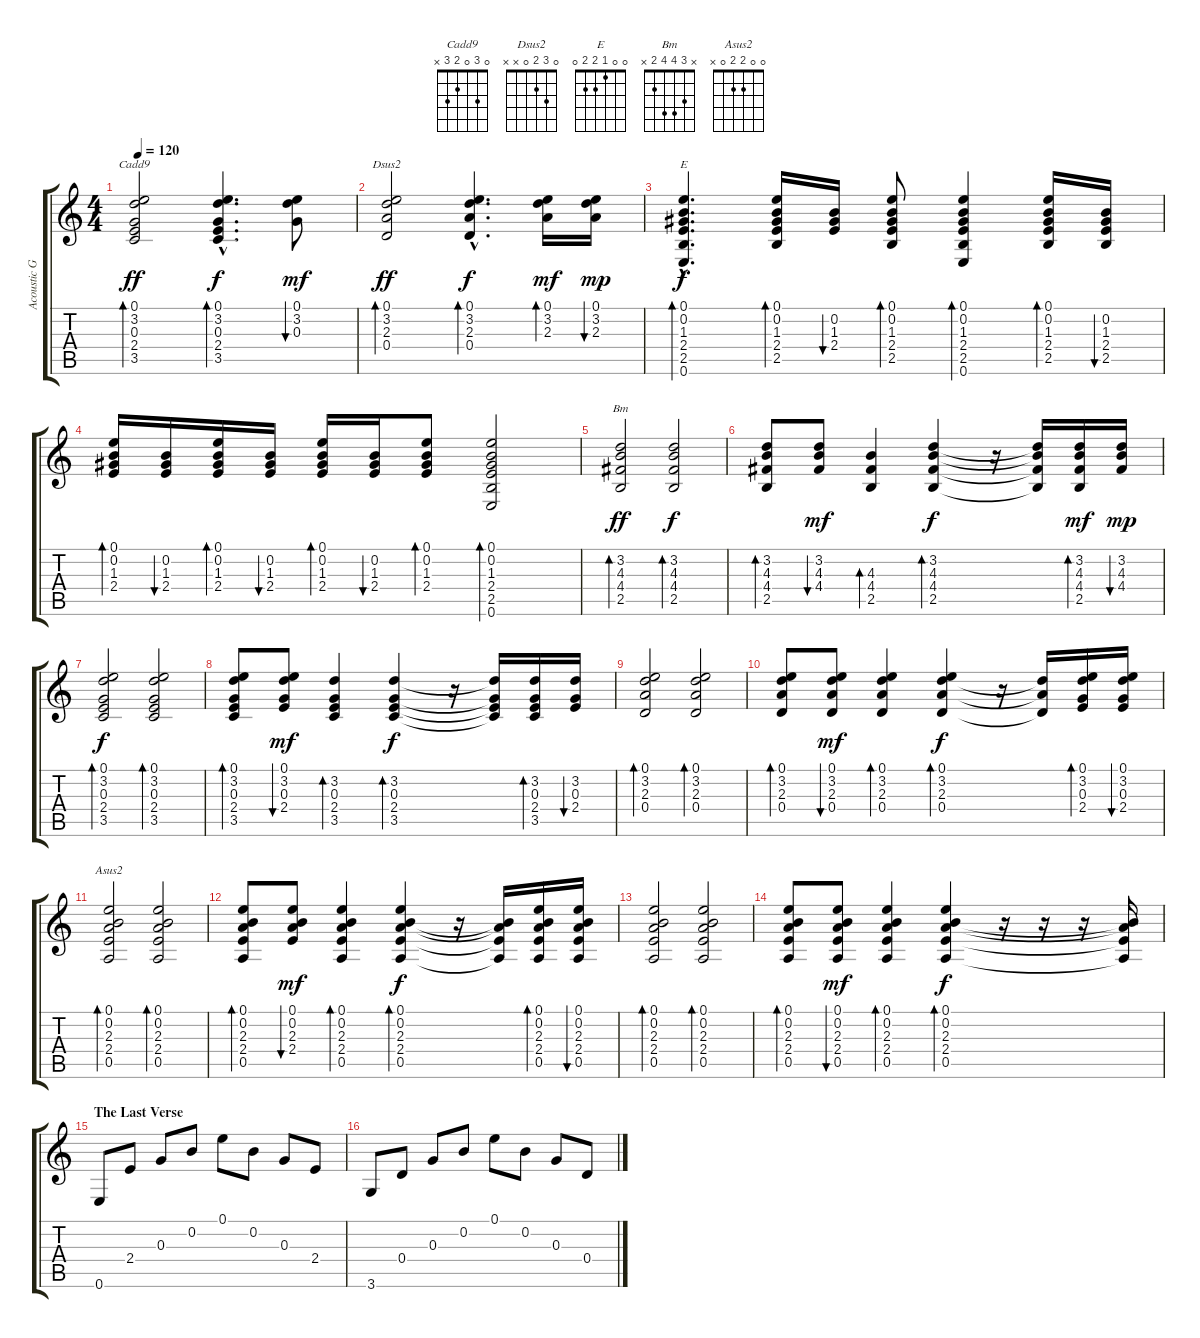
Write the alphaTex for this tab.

\track ("Acoustic Guitar" "Acoustic G") {instrument acousticguitarsteel}
\staff {score tabs}
\tuning (E4 B3 G3 D3 A2 E2) {hide}
\chord ("Cadd9" 0 3 0 2 3 x)
\chord ("Dsus2" 0 3 2 0 x x)
\chord ("E" 0 0 1 2 2 0)
\chord ("Bm" x 3 4 4 2 x)
\chord ("Asus2" 0 0 2 2 0 x)
\ts (4 4)
\tempo 120
\clef g2
\ks c
(0.1 3.2 0.3 2.4 3.5).2{bd 60 ch "Cadd9" dy ff} (0.1{hac} 3.2{hac} 0.3{hac} 2.4{hac} 3.5{hac}).4{d bd 60 dy f} (0.1 3.2 0.3).8{bu 60 dy mf} |
(0.1 3.2 2.3 0.4).2{bd 60 ch "Dsus2" dy ff} (0.1{hac} 3.2{hac} 2.3{hac} 0.4{hac}).4{d bd 60 dy f} (0.1 3.2 2.3).16{bd 60 dy mf} (0.1 3.2 2.3).16{bu 60 dy mp} |
(0.1{hac} 0.2{hac} 1.3{hac} 2.4{hac} 2.5{hac} 0.6{hac}).4{d bd 60 ch "E" dy f} (0.1 0.2 1.3 2.4 2.5).16{bd 60} (0.2 1.3 2.4).16{bu 60} (0.1 0.2 1.3 2.4 2.5).8{bd 60} (0.1 0.2 1.3 2.4 2.5 0.6).4{bd 60} (0.1 0.2 1.3 2.4 2.5).16{bd 60} (0.2 1.3 2.4 2.5).16{bu 60} |
(0.1 0.2 1.3 2.4).16{bd 60} (0.2 1.3 2.4).16{bu 60} (0.1 0.2 1.3 2.4).16{bd 60} (0.2 1.3 2.4).16{bu 60} (0.1 0.2 1.3 2.4).16{bd 60} (0.2 1.3 2.4).16{bu 60} (0.1 0.2 1.3 2.4).8{bd 60} (0.1 0.2 1.3 2.4 2.5 0.6).2{bd 60} |
(3.2 4.3 4.4 2.5).2{bd 60 ch "Bm" dy ff} (3.2 4.3 4.4 2.5).2{bd 60 dy f} |
(3.2 4.3 4.4 2.5).8{bd 60} (3.2 4.3 4.4).8{bu 60 dy mf} (4.3 4.4 2.5).4{bd 60} (3.2 4.3 4.4 2.5).4{bd 60 dy f} r.16 (3.2{t} 4.3{t} 4.4{t} 2.5{t}).16 (3.2 4.3 4.4 2.5).16{bd 60 dy mf} (3.2 4.3 4.4).16{bu 60 dy mp} |
(0.1 3.2 0.3 2.4 3.5).2{bd 60 dy f} (0.1 3.2 0.3 2.4 3.5).2{bd 60} |
(0.1 3.2 0.3 2.4 3.5).8{bd 60} (0.1 3.2 0.3 2.4).8{bu 60 dy mf} (3.2 0.3 2.4 3.5).4{bd 60} (3.2 0.3 2.4 3.5).4{bd 60 dy f} r.16 (3.2{t} 0.3{t} 2.4{t} 3.5{t}).16 (3.2 0.3 2.4 3.5).16{bd 60} (3.2 0.3 2.4).16{bu 60} |
(0.1 3.2 2.3 0.4).2{bd 60} (0.1 3.2 2.3 0.4).2{bd 60} |
(0.1 3.2 2.3 0.4).8{bd 60} (0.1 3.2 2.3 0.4).8{bu 60 dy mf} (0.1 3.2 2.3 0.4).4{bd 60} (0.1 3.2 2.3 0.4).4{bd 60 dy f} r.16 (3.2{t} 2.3{t} 0.4{t}).16 (0.1 3.2 0.3 2.4).16{bd 60} (0.1 3.2 0.3 2.4).16{bu 60} |
(0.1 0.2 2.3 2.4 0.5).2{bd 60 ch "Asus2"} (0.1 0.2 2.3 2.4 0.5).2{bd 60} |
(0.1 0.2 2.3 2.4 0.5).8{bd 60} (0.1 0.2 2.3 2.4).8{bu 60 dy mf} (0.1 0.2 2.3 2.4 0.5).4{bd 60} (0.1 0.2 2.3 2.4 0.5).4{bd 60 dy f} r.16 (0.2{t} 2.3{t} 2.4{t} 0.5{t}).16 (0.1 0.2 2.3 2.4 0.5).16{bd 60} (0.1 0.2 2.3 2.4 0.5).16{bu 60} |
(0.1 0.2 2.3 2.4 0.5).2{bd 60} (0.1 0.2 2.3 2.4 0.5).2{bd 60} |
(0.1 0.2 2.3 2.4 0.5).8{bd 60} (0.1 0.2 2.3 2.4 0.5).8{bu 60 dy mf} (0.1 0.2 2.3 2.4 0.5).4{bd 60} (0.1 0.2 2.3 2.4 0.5).4{bd 60 dy f} r.16 r.16 r.16 (0.2{t} 2.3{t} 2.4{t} 0.5{t}).16 |
\section ("" "The Last Verse")
0.6.8 2.4.8 0.3.8 0.2.8 0.1.8 0.2.8 0.3.8 2.4.8 |
3.6.8 0.4.8 0.3.8 0.2.8 0.1.8 0.2.8 0.3.8 0.4.8
